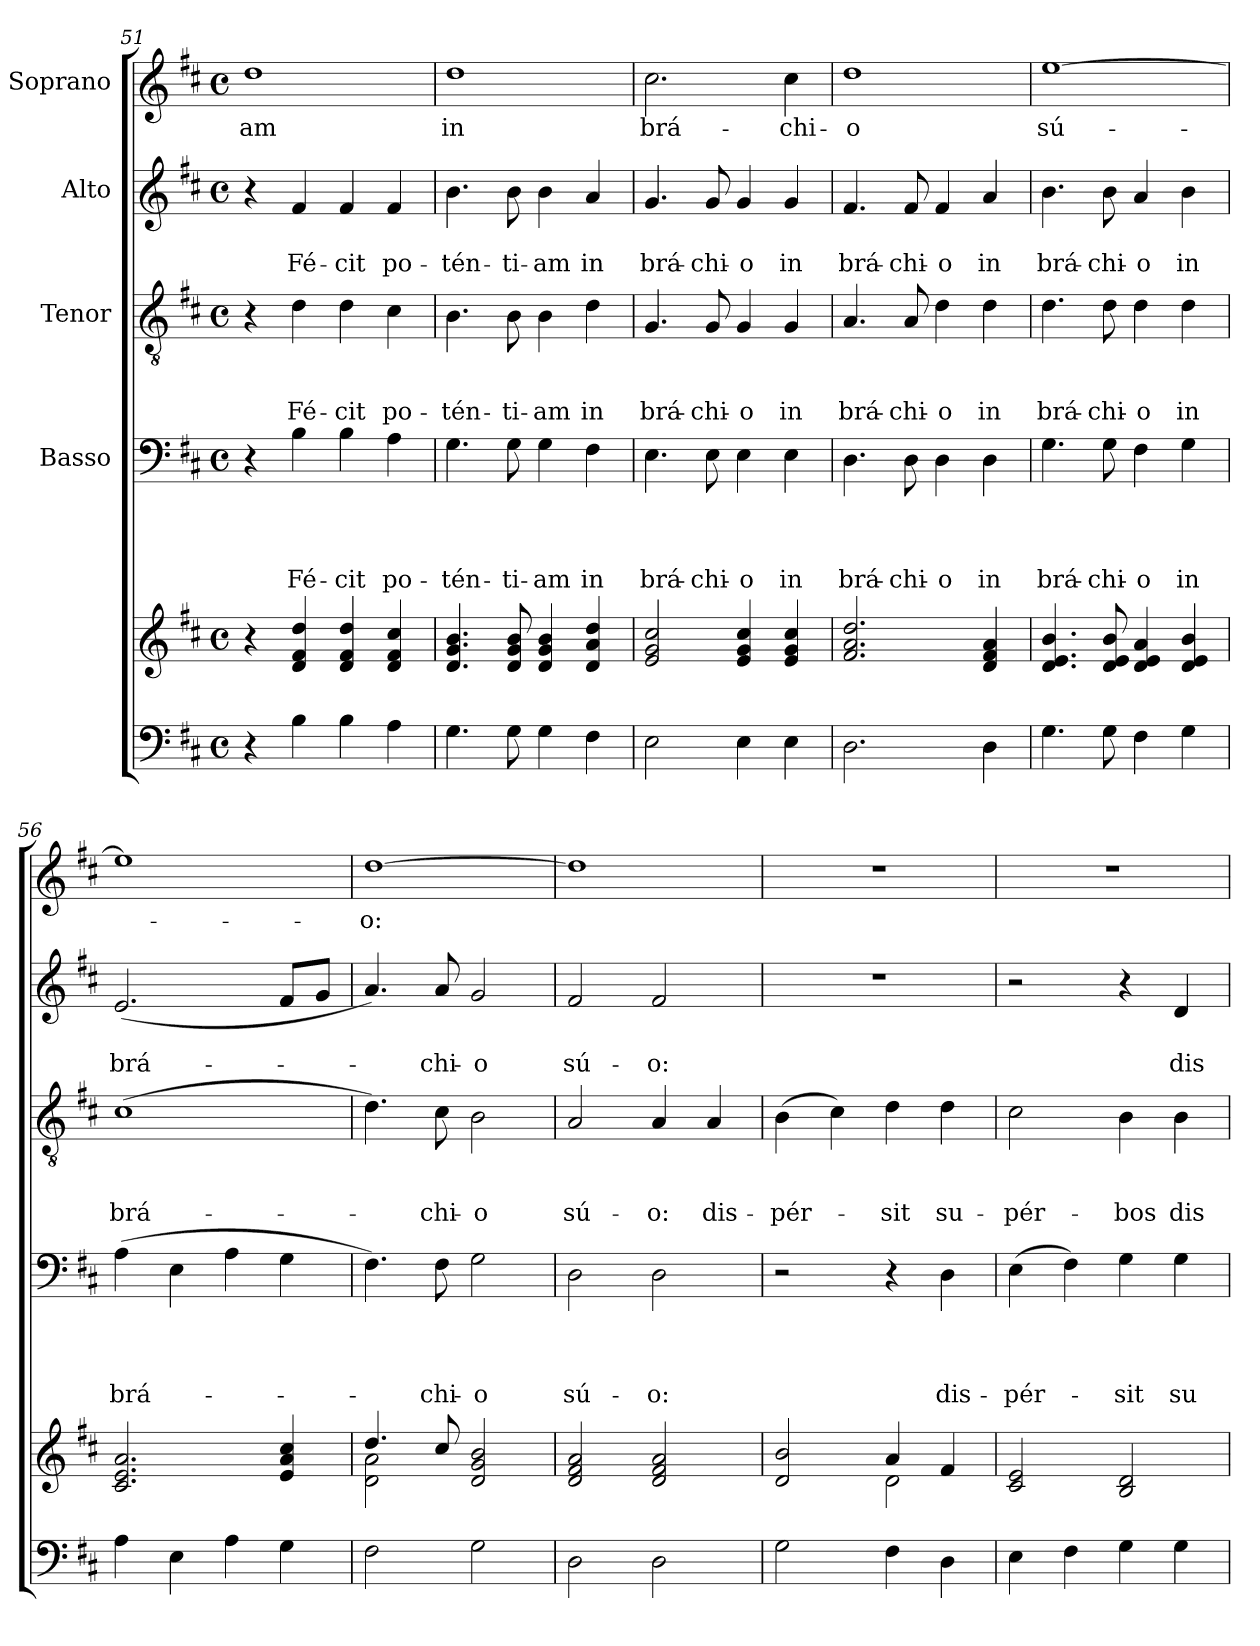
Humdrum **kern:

**kern	**kern	**kern	**text	**text	**text	**text	**kern	**text	**text	**text	**kern	**text	**text	**kern	**text
*part5	*part5	*part4	*part4	*part4	*part4	*part4	*part3	*part3	*part3	*part3	*part2	*part2	*part2	*part1	*part1
*staff6	*staff5	*staff4	*staff4	*staff4	*staff4	*staff4	*staff3	*staff3	*staff3	*staff3	*staff2	*staff2	*staff2	*staff1	*staff1
*	*	*I"Basso	*	*	*	*	*I"Tenor	*	*	*	*I"Alto	*	*	*I"Soprano	*
*clefF4	*clefG2	*clefF4	*	*	*	*	*clefGv2	*	*	*	*clefG2	*	*	*clefG2	*
*k[f#c#]	*k[f#c#]	*k[f#c#]	*	*	*	*	*k[f#c#]	*	*	*	*k[f#c#]	*	*	*k[f#c#]	*
*D:	*D:	*D:	*	*	*	*	*D:	*	*	*	*D:	*	*	*D:	*
*M4/4	*M4/4	*M4/4	*	*	*	*	*M4/4	*	*	*	*M4/4	*	*	*M4/4	*
*met(c)	*met(c)	*met(c)	*	*	*	*	*met(c)	*	*	*	*met(c)	*	*	*met(c)	*
=51	=51	=51	=51	=51	=51	=51	=51	=51	=51	=51	=51	=51	=51	=51	=51
!	!	!	!	!	!	!	!	!	!	!	!	!	!	!	!LO:LY:b
4r	4r	4r	.	.	.	.	4r	.	.	.	4r	.	.	1dd	-am
!	!	!	!	!	!	!LO:LY:b	!	!	!	!LO:LY:b	!	!	!LO:LY:b	!	!
4B\	4d/ 4f#/ 4dd/	4B\	.	.	.	Fé-	4d\	.	.	Fé-	4f#/	.	Fé-	.	.
!	!	!	!	!	!	!LO:LY:b:rj	!	!	!	!LO:LY:b:rj	!	!	!LO:LY:b:rj	!	!
4B\	4d/ 4f#/ 4dd/	4B\	.	.	.	-cit	4d\	.	.	-cit	4f#/	.	-cit	.	.
!	!	!	!	!	!	!LO:LY:b	!	!	!	!LO:LY:b	!	!	!LO:LY:b	!	!
4A\	4d/ 4f#/ 4cc#/	4A\	.	.	.	po-	4c#\	.	.	po-	4f#/	.	po-	.	.
=52	=52	=52	=52	=52	=52	=52	=52	=52	=52	=52	=52	=52	=52	=52	=52
!	!	!	!	!	!	!LO:LY:b	!	!	!	!LO:LY:b	!	!	!LO:LY:b	!	!LO:LY:b
4.G\	4.d/ 4.g/ 4.b/	4.G\	.	.	.	-tén-	4.B\	.	.	-tén-	4.b\	.	-tén-	1dd	in
!	!	!	!	!	!	!LO:LY:b	!	!	!	!LO:LY:b	!	!	!LO:LY:b	!	!
8G\	8d/ 8g/ 8b/	8G\	.	.	.	-ti-	8B\	.	.	-ti-	8b\	.	-ti-	.	.
!	!	!	!	!	!	!LO:LY:b	!	!	!	!LO:LY:b	!	!	!LO:LY:b	!	!
4G\	4d/ 4g/ 4b/	4G\	.	.	.	-am	4B\	.	.	-am	4b\	.	-am	.	.
!	!	!	!	!	!	!LO:LY:b	!	!	!	!LO:LY:b	!	!	!LO:LY:b	!	!
4F#\	4d/ 4a/ 4dd/	4F#\	.	.	.	in	4d\	.	.	in	4a/	.	in	.	.
=53	=53	=53	=53	=53	=53	=53	=53	=53	=53	=53	=53	=53	=53	=53	=53
!	!	!	!	!	!	!LO:LY:b	!	!	!	!LO:LY:b	!	!	!LO:LY:b	!	!LO:LY:b
2E\	2e/ 2g/ 2cc#/	4.E\	.	.	.	brá-	4.G/	.	.	brá-	4.g/	.	brá-	2.cc#\	brá-
!	!	!	!	!	!	!LO:LY:b	!	!	!	!LO:LY:b	!	!	!LO:LY:b	!	!
.	.	8E\	.	.	.	-chi-	8G/	.	.	-chi-	8g/	.	-chi-	.	.
!	!	!	!	!	!	!LO:LY:b:rj	!	!	!	!LO:LY:b:rj	!	!	!LO:LY:b:rj	!	!
4E\	4e/ 4g/ 4cc#/	4E\	.	.	.	-o	4G/	.	.	-o	4g/	.	-o	.	.
!	!	!	!	!	!	!LO:LY:b	!	!	!	!LO:LY:b	!	!	!LO:LY:b	!	!LO:LY:b
4E\	4e/ 4g/ 4cc#/	4E\	.	.	.	in	4G/	.	.	in	4g/	.	in	4cc#\	-chi-
=54	=54	=54	=54	=54	=54	=54	=54	=54	=54	=54	=54	=54	=54	=54	=54
!	!	!	!	!	!	!LO:LY:b	!	!	!	!LO:LY:b	!	!	!LO:LY:b	!	!LO:LY:b:rj
2.D\	2.f#/ 2.a/ 2.dd/	4.D\	.	.	.	brá-	4.A/	.	.	brá-	4.f#/	.	brá-	1dd	-o
!	!	!	!	!	!	!LO:LY:b	!	!	!	!LO:LY:b	!	!	!LO:LY:b	!	!
.	.	8D\	.	.	.	-chi-	8A/	.	.	-chi-	8f#/	.	-chi-	.	.
!	!	!	!	!	!	!LO:LY:b:rj	!	!	!	!LO:LY:b:rj	!	!	!LO:LY:b:rj	!	!
.	.	4D\	.	.	.	-o	4d\	.	.	-o	4f#/	.	-o	.	.
!	!	!	!	!	!	!LO:LY:b	!	!	!	!LO:LY:b	!	!	!LO:LY:b	!	!
4D\	4d/ 4f#/ 4a/	4D\	.	.	.	in	4d\	.	.	in	4a/	.	in	.	.
!!LO:LB:g=z
=55	=55	=55	=55	=55	=55	=55	=55	=55	=55	=55	=55	=55	=55	=55	=55
!	!	!	!	!	!	!LO:LY:b	!	!	!	!LO:LY:b	!	!	!LO:LY:b	!	!LO:LY:b
4.G\	4.d/ 4.e/ 4.b/	4.G\	.	.	.	brá-	4.d\	.	.	brá-	4.b\	.	brá-	[>1ee	sú-
!	!	!	!	!	!	!LO:LY:b	!	!	!	!LO:LY:b	!	!	!LO:LY:b	!	!
8G\	8d/ 8e/ 8b/	8G\	.	.	.	-chi-	8d\	.	.	-chi-	8b\	.	-chi-	.	.
!	!	!	!	!	!	!LO:LY:b:rj	!	!	!	!LO:LY:b:rj	!	!	!LO:LY:b:rj	!	!
4F#\	4d/ 4e/ 4a/	4F#\	.	.	.	-o	4d\	.	.	-o	4a/	.	-o	.	.
!	!	!	!	!	!	!LO:LY:b	!	!	!	!LO:LY:b	!	!	!LO:LY:b	!	!
4G\	4d/ 4e/ 4b/	4G\	.	.	.	in	4d\	.	.	in	4b\	.	in	.	.
=56	=56	=56	=56	=56	=56	=56	=56	=56	=56	=56	=56	=56	=56	=56	=56
!	!	!	!	!	!	!LO:LY:b	!	!	!	!LO:LY:b	!	!	!LO:LY:b	!	!
4A\	2.c#/ 2.e/ 2.a/	(>4A\	.	.	.	brá-	(>1c#	.	.	brá-	(<2.e/	.	brá-	1ee]	.
4E\	.	4E\	.	.	.	.	.	.	.	.	.	.	.	.	.
4A\	.	4A\	.	.	.	.	.	.	.	.	.	.	.	.	.
4G\	4e/ 4a/ 4cc#/	4G\	.	.	.	.	.	.	.	.	8f#/L	.	.	.	.
.	.	.	.	.	.	.	.	.	.	.	8g/J	.	.	.	.
=57	=57	=57	=57	=57	=57	=57	=57	=57	=57	=57	=57	=57	=57	=57	=57
*	*^	*	*	*	*	*	*	*	*	*	*	*	*	*	*
!	!	!	!	!	!	!	!	!	!	!	!	!	!	!	!	!LO:LY:b
2F#\	4.dd/	2d\ 2a\	4.F#\)	.	.	.	.	4.d\)	.	.	.	4.a/)	.	.	[>1dd	-o:
!	!	!	!	!	!	!	!LO:LY:b	!	!	!	!LO:LY:b	!	!	!LO:LY:b	!	!
.	8cc#/	.	8F#\	.	.	.	-chi-	8c#\	.	.	-chi-	8a/	.	-chi-	.	.
!	!	!	!	!	!	!	!LO:LY:b:rj	!	!	!	!LO:LY:b:rj	!	!	!LO:LY:b:rj	!	!
2G\	2d/ 2g/ 2b/	2ryy	2G\	.	.	.	-o	2B\	.	.	-o	2g/	.	-o	.	.
=58	=58	=58	=58	=58	=58	=58	=58	=58	=58	=58	=58	=58	=58	=58	=58	=58
!	!	!	!	!	!	!	!LO:LY:b	!	!	!	!LO:LY:b	!	!	!LO:LY:b	!	!
*	*v	*v	*	*	*	*	*	*	*	*	*	*	*	*	*	*
2D\	2d/ 2f#/ 2a/	2D\	.	.	.	sú-	2A/	.	.	sú-	2f#/	.	sú-	1dd]	.
!	!	!	!	!	!	!LO:LY:b	!	!	!	!LO:LY:b	!	!	!LO:LY:b	!	!
2D\	2d/ 2f#/ 2a/	2D\	.	.	.	-o:	4A/	.	.	-o:	2f#/	.	-o:	.	.
!	!	!	!	!	!	!	!	!	!	!LO:LY:b	!	!	!	!	!
.	.	.	.	.	.	.	4A/	.	.	dis-	.	.	.	.	.
=59	=59	=59	=59	=59	=59	=59	=59	=59	=59	=59	=59	=59	=59	=59	=59
*	*^	*	*	*	*	*	*	*	*	*	*	*	*	*	*
!	!	!	!	!	!	!	!	!	!	!	!LO:LY:b	!	!	!	!	!
2G\	2d/ 2b/	2ryy	2r	.	.	.	.	(>4B\	.	.	-pér-	1r	.	.	1r	.
.	.	.	.	.	.	.	.	4c#\)	.	.	.	.	.	.	.	.
!	!	!	!	!	!	!	!	!	!	!	!LO:LY:b	!	!	!	!	!
4F#\	4a/	2d\	4r	.	.	.	.	4d\	.	.	-sit	.	.	.	.	.
!	!	!	!	!	!	!	!LO:LY:b	!	!	!	!LO:LY:b	!	!	!	!	!
4D\	4f#/	.	4D\	.	.	.	dis-	4d\	.	.	su-	.	.	.	.	.
*	*v	*v	*	*	*	*	*	*	*	*	*	*	*	*	*	*
=60	=60	=60	=60	=60	=60	=60	=60	=60	=60	=60	=60	=60	=60	=60	=60
!	!	!	!	!	!	!LO:LY:b	!	!	!	!LO:LY:b	!	!	!	!	!
4E\	2c#/ 2e/	(>4E\	.	.	.	-pér-	2c#\	.	.	-pér-	2r	.	.	1r	.
4F#\	.	4F#\)	.	.	.	.	.	.	.	.	.	.	.	.	.
!	!	!	!	!	!	!LO:LY:b	!	!	!	!LO:LY:b	!	!	!	!	!
4G\	2B/ 2d/	4G\	.	.	.	-sit	4B\	.	.	-bos	4r	.	.	.	.
!	!	!	!	!	!	!LO:LY:b	!	!	!	!LO:LY:b	!	!	!LO:LY:b	!	!
4G\	.	4G\	.	.	.	su-	4B\	.	.	dis-	4d/	.	dis-	.	.
=	=	=	=	=	=	=	=	=	=	=	=	=	=	=	=
*-	*-	*-	*-	*-	*-	*-	*-	*-	*-	*-	*-	*-	*-	*-	*-
